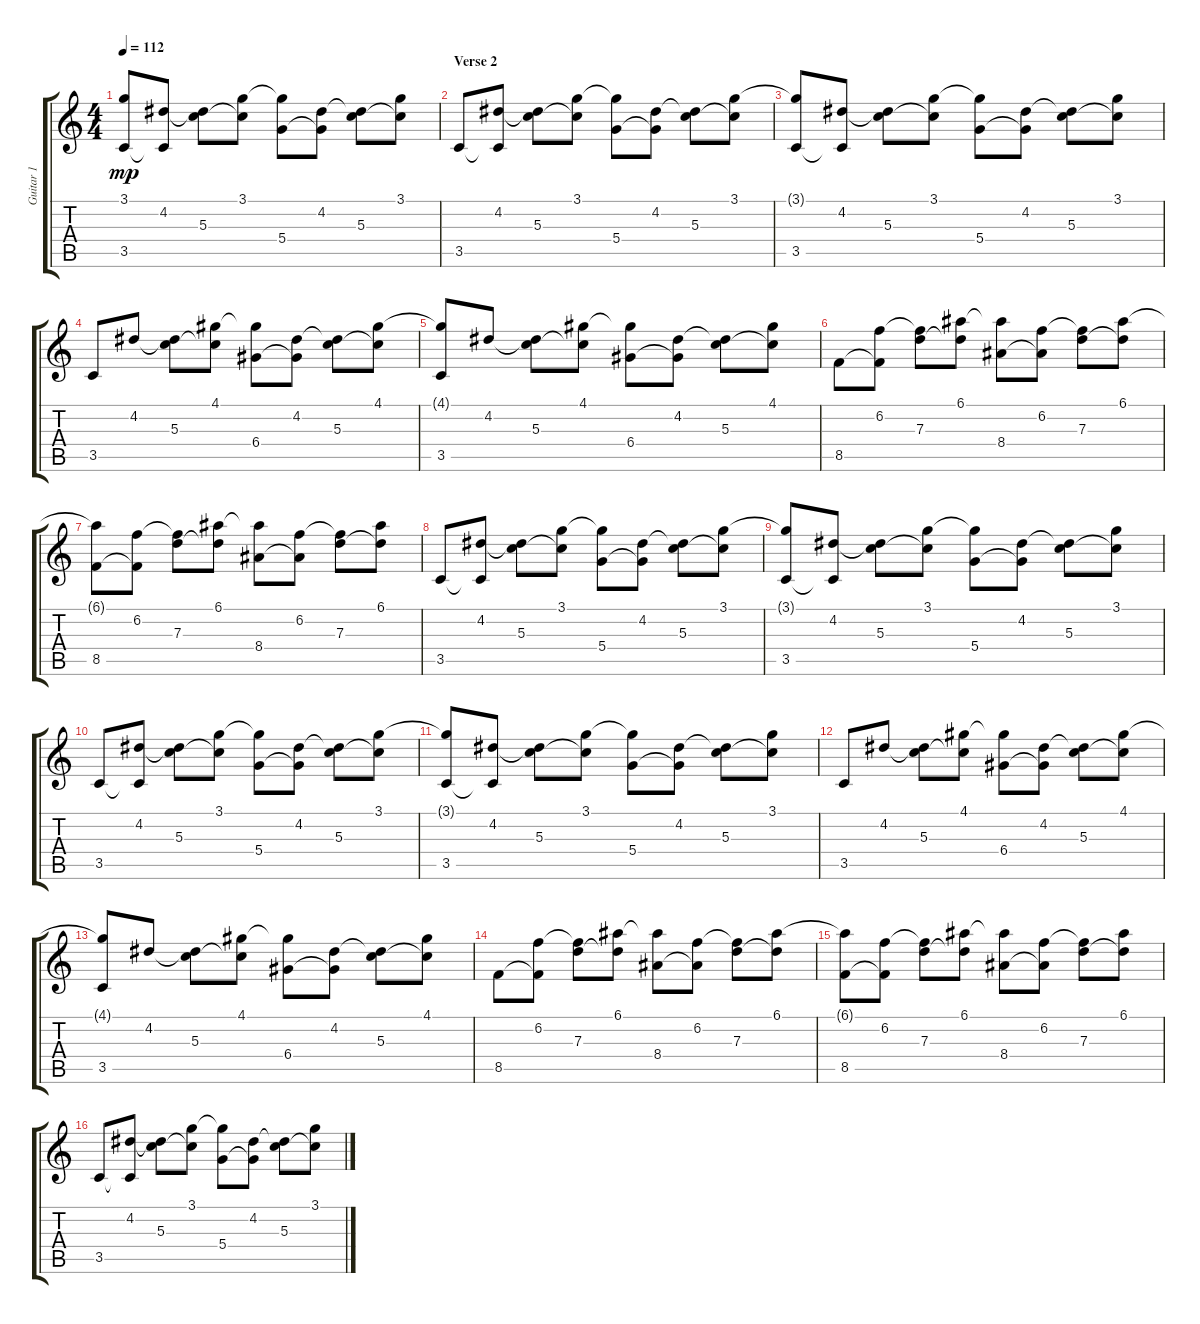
\track ("Guitar 1" "Guitar 1") {instrument acousticguitarsteel}
\staff {score tabs}
\tuning (E4 B3 G3 D3 A2 E2) {hide}
\ts (4 4)
\tempo 112
\clef g2
\ks c
(3.1{t} 3.5).8{dy mp} (4.2 3.5{t}).8 (4.2{t} 5.3).8 (3.1 5.3{t}).8 (3.1{t} 5.4).8 (4.2 5.4{t}).8 (4.2{t} 5.3).8 (3.1 5.3{t}).8 |
\section ("" "Verse 2")
3.5.8 (4.2 3.5{t}).8 (4.2{t} 5.3).8 (3.1 5.3{t}).8 (3.1{t} 5.4).8 (4.2 5.4{t}).8 (4.2{t} 5.3).8 (3.1 5.3{t}).8 |
(3.1{t} 3.5).8 (4.2 3.5{t}).8 (4.2{t} 5.3).8 (3.1 5.3{t}).8 (3.1{t} 5.4).8 (4.2 5.4{t}).8 (4.2{t} 5.3).8 (3.1 5.3{t}).8 |
3.5.8 4.2.8 (4.2{t} 5.3).8 (4.1 5.3{t}).8 (4.1{t} 6.4).8 (4.2 6.4{t}).8 (4.2{t} 5.3).8 (4.1 5.3{t}).8 |
(4.1{t} 3.5).8 4.2.8 (4.2{t} 5.3).8 (4.1 5.3{t}).8 (4.1{t} 6.4).8 (4.2 6.4{t}).8 (4.2{t} 5.3).8 (4.1 5.3{t}).8 |
8.5.8 (6.2 8.5{t}).8 (6.2{t} 7.3).8 (6.1 7.3{t}).8 (6.1{t} 8.4).8 (6.2 8.4{t}).8 (6.2{t} 7.3).8 (6.1 7.3{t}).8 |
(6.1{t} 8.5).8 (6.2 8.5{t}).8 (6.2{t} 7.3).8 (6.1 7.3{t}).8 (6.1{t} 8.4).8 (6.2 8.4{t}).8 (6.2{t} 7.3).8 (6.1 7.3{t}).8 |
3.5.8 (4.2 3.5{t}).8 (4.2{t} 5.3).8 (3.1 5.3{t}).8 (3.1{t} 5.4).8 (4.2 5.4{t}).8 (4.2{t} 5.3).8 (3.1 5.3{t}).8 |
(3.1{t} 3.5).8 (4.2 3.5{t}).8 (4.2{t} 5.3).8 (3.1 5.3{t}).8 (3.1{t} 5.4).8 (4.2 5.4{t}).8 (4.2{t} 5.3).8 (3.1 5.3{t}).8 |
3.5.8 (4.2 3.5{t}).8 (4.2{t} 5.3).8 (3.1 5.3{t}).8 (3.1{t} 5.4).8 (4.2 5.4{t}).8 (4.2{t} 5.3).8 (3.1 5.3{t}).8 |
(3.1{t} 3.5).8 (4.2 3.5{t}).8 (4.2{t} 5.3).8 (3.1 5.3{t}).8 (3.1{t} 5.4).8 (4.2 5.4{t}).8 (4.2{t} 5.3).8 (3.1 5.3{t}).8 |
3.5.8 4.2.8 (4.2{t} 5.3).8 (4.1 5.3{t}).8 (4.1{t} 6.4).8 (4.2 6.4{t}).8 (4.2{t} 5.3).8 (4.1 5.3{t}).8 |
(4.1{t} 3.5).8 4.2.8 (4.2{t} 5.3).8 (4.1 5.3{t}).8 (4.1{t} 6.4).8 (4.2 6.4{t}).8 (4.2{t} 5.3).8 (4.1 5.3{t}).8 |
8.5.8 (6.2 8.5{t}).8 (6.2{t} 7.3).8 (6.1 7.3{t}).8 (6.1{t} 8.4).8 (6.2 8.4{t}).8 (6.2{t} 7.3).8 (6.1 7.3{t}).8 |
(6.1{t} 8.5).8 (6.2 8.5{t}).8 (6.2{t} 7.3).8 (6.1 7.3{t}).8 (6.1{t} 8.4).8 (6.2 8.4{t}).8 (6.2{t} 7.3).8 (6.1 7.3{t}).8 |
3.5.8 (4.2 3.5{t}).8 (4.2{t} 5.3).8 (3.1 5.3{t}).8 (3.1{t} 5.4).8 (4.2 5.4{t}).8 (4.2{t} 5.3).8 (3.1 5.3{t}).8
